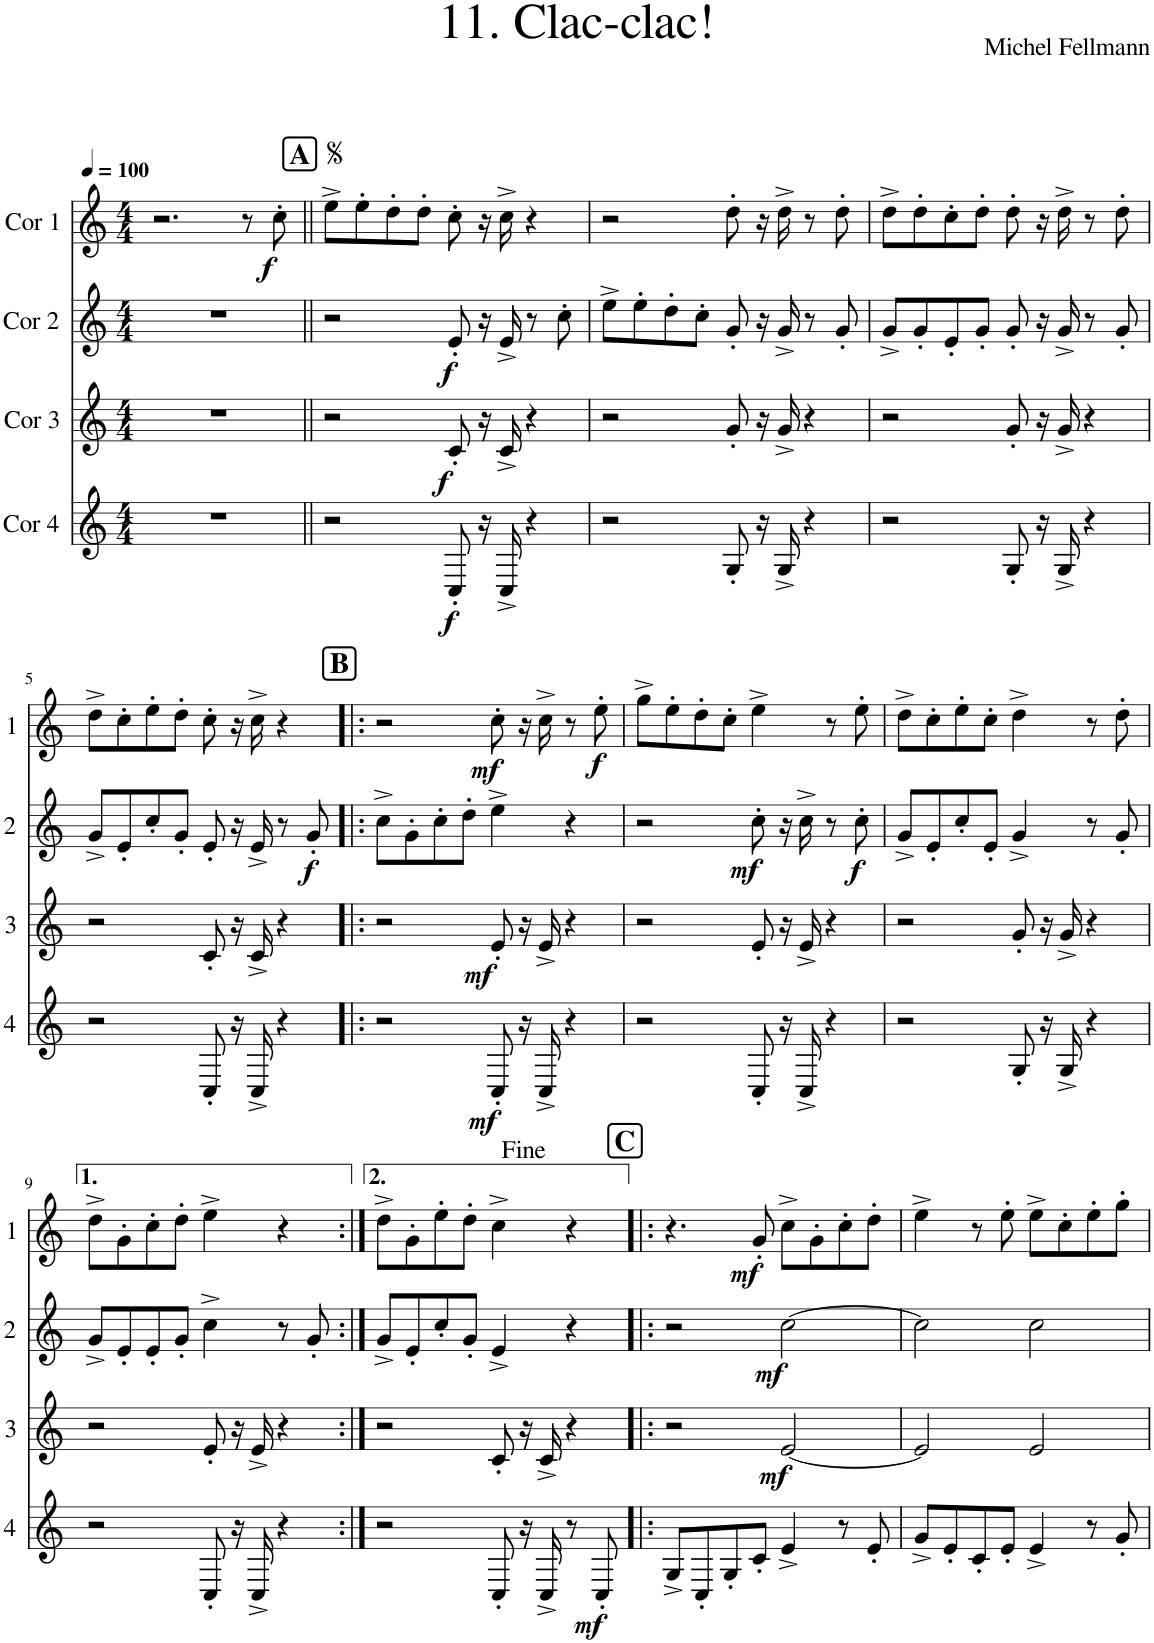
**kern	**dynam	**kern	**dynam	**kern	**dynam	**kern	**dynam
*part4	*part4	*part3	*part3	*part2	*part2	*part1	*part1
*staff4	*staff4	*staff3	*staff3	*staff2	*staff2	*staff1	*staff1
*I"Cor 4	*	*I"Cor 3	*	*I"Cor 2	*	*I"Cor 1	*
*clefG2	*	*clefG2	*	*clefG2	*	*clefG2	*
*Trd4c7	*	*Trd4c7	*	*Trd4c7	*	*Trd4c7	*
*k[]	*	*k[]	*	*k[]	*	*k[]	*
*M4/4	*	*M4/4	*	*M4/4	*	*M4/4	*
*MM100	*	*MM100	*	*MM100	*	*MM100	*
=1	=1	=1	=1	=1	=1	=1	=1
1r	.	1r	.	1r	.	2.r	.
.	.	.	.	.	.	8r	.
!	!	!	!	!	!	!	!LO:DY:b
.	.	.	.	.	.	8cc'\	f
!!LO:REH:place=s1:a:B:cj:fs=14:t=A
=2||	=2||	=2||	=2||	=2||	=2||	=2||	=2||
2r	.	2r	.	2r	.	8ee^\L	.
.	.	.	.	.	.	8ee'\	.
.	.	.	.	.	.	8dd'\	.
.	.	.	.	.	.	8dd'\J	.
!	!LO:DY:b	!	!LO:DY:b	!	!LO:DY:b	!	!
8C'/	f	8c'/	f	8e'/	f	8cc'\	.
16r	.	16r	.	16r	.	16r	.
16C^/	.	16c^/	.	16e^/	.	16cc^\	.
4r	.	4r	.	8r	.	4r	.
.	.	.	.	8cc'\	.	.	.
=3	=3	=3	=3	=3	=3	=3	=3
2r	.	2r	.	8ee^\L	.	2r	.
.	.	.	.	8ee'\	.	.	.
.	.	.	.	8dd'\	.	.	.
.	.	.	.	8cc'\J	.	.	.
8G'/	.	8g'/	.	8g'/	.	8dd'\	.
16r	.	16r	.	16r	.	16r	.
16G^/	.	16g^/	.	16g^/	.	16dd^\	.
4r	.	4r	.	8r	.	8r	.
.	.	.	.	8g'/	.	8dd'\	.
=4	=4	=4	=4	=4	=4	=4	=4
2r	.	2r	.	8g^/L	.	8dd^\L	.
.	.	.	.	8g'/	.	8dd'\	.
.	.	.	.	8e'/	.	8cc'\	.
.	.	.	.	8g'/J	.	8dd'\J	.
8G'/	.	8g'/	.	8g'/	.	8dd'\	.
16r	.	16r	.	16r	.	16r	.
16G^/	.	16g^/	.	16g^/	.	16dd^\	.
4r	.	4r	.	8r	.	8r	.
.	.	.	.	8g'/	.	8dd'\	.
!!LO:LB:g=z
=5	=5	=5	=5	=5	=5	=5	=5
2r	.	2r	.	8g^/L	.	8dd^\L	.
.	.	.	.	8e'/	.	8cc'\	.
.	.	.	.	8cc'/	.	8ee'\	.
.	.	.	.	8g'/J	.	8dd'\J	.
8C'/	.	8c'/	.	8e'/	.	8cc'\	.
16r	.	16r	.	16r	.	16r	.
16C^/	.	16c^/	.	16e^/	.	16cc^\	.
4r	.	4r	.	8r	.	4r	.
!	!	!	!	!	!LO:DY:b	!	!
.	.	.	.	8g'/	f	.	.
!!LO:REH:place=s1:a:B:cj:fs=14:t=B
=6!|:	=6!|:	=6!|:	=6!|:	=6!|:	=6!|:	=6!|:	=6!|:
2r	.	2r	.	8cc^\L	.	2r	.
.	.	.	.	8g'\	.	.	.
.	.	.	.	8cc'\	.	.	.
.	.	.	.	8dd'\J	.	.	.
!	!LO:DY:b	!	!LO:DY:b	!	!	!	!LO:DY:b
8C'/	mf	8e'/	mf	4ee^\	.	8cc'\	mf
16r	.	16r	.	.	.	16r	.
16C^/	.	16e^/	.	.	.	16cc^\	.
4r	.	4r	.	4r	.	8r	.
!	!	!	!	!	!	!	!LO:DY:b
.	.	.	.	.	.	8ee'\	f
=7	=7	=7	=7	=7	=7	=7	=7
2r	.	2r	.	2r	.	8gg^\L	.
.	.	.	.	.	.	8ee'\	.
.	.	.	.	.	.	8dd'\	.
.	.	.	.	.	.	8cc'\J	.
!	!	!	!	!	!LO:DY:b	!	!
8C'/	.	8e'/	.	8cc'\	mf	4ee^\	.
16r	.	16r	.	16r	.	.	.
16C^/	.	16e^/	.	16cc^\	.	.	.
4r	.	4r	.	8r	.	8r	.
!	!	!	!	!	!LO:DY:b	!	!
.	.	.	.	8cc'\	f	8ee'\	.
=8	=8	=8	=8	=8	=8	=8	=8
2r	.	2r	.	8g^/L	.	8dd^\L	.
.	.	.	.	8e'/	.	8cc'\	.
.	.	.	.	8cc'/	.	8ee'\	.
.	.	.	.	8e'/J	.	8cc'\J	.
8G'/	.	8g'/	.	4g^/	.	4dd^\	.
16r	.	16r	.	.	.	.	.
16G^/	.	16g^/	.	.	.	.	.
4r	.	4r	.	8r	.	8r	.
.	.	.	.	8g'/	.	8dd'\	.
!!LO:LB:g=z
=9	=9	=9	=9	=9	=9	=9	=9
2r	.	2r	.	8g^/L	.	8dd^\L	.
.	.	.	.	8e'/	.	8g'\	.
.	.	.	.	8e'/	.	8cc'\	.
.	.	.	.	8g'/J	.	8dd'\J	.
8C'/	.	8e'/	.	4cc^\	.	4ee^\	.
16r	.	16r	.	.	.	.	.
16C^/	.	16e^/	.	.	.	.	.
4r	.	4r	.	8r	.	4r	.
.	.	.	.	8g'/	.	.	.
=10:|!	=10:|!	=10:|!	=10:|!	=10:|!	=10:|!	=10:|!	=10:|!
2r	.	2r	.	8g^/L	.	8dd^\L	.
.	.	.	.	8e'/	.	8g'\	.
.	.	.	.	8cc'/	.	8ee'\	.
.	.	.	.	8g'/J	.	8dd'\J	.
8C'/	.	8c'/	.	4e^/	.	4cc^\	.
16r	.	16r	.	.	.	.	.
16C^/	.	16c^/	.	.	.	.	.
8r	.	4r	.	4r	.	4r	.
!	!LO:DY:b	!	!	!	!	!	!
8C'/	mf	.	.	.	.	.	.
!!LO:REH:place=s1:a:B:cj:fs=14:t=C
=11!|:	=11!|:	=11!|:	=11!|:	=11!|:	=11!|:	=11!|:	=11!|:
8G^/L	.	2r	.	2r	.	4.r	.
8C'/	.	.	.	.	.	.	.
8G'/	.	.	.	.	.	.	.
!	!	!	!	!	!	!	!LO:DY:b
8c'/J	.	.	.	.	.	8g'/	mf
!	!	!	!LO:DY:b	!	!LO:DY:b	!	!
4e^/	.	[2e/	mf	[2cc\	mf	8cc^\L	.
.	.	.	.	.	.	8g'\	.
8r	.	.	.	.	.	8cc'\	.
8e'/	.	.	.	.	.	8dd'\J	.
=12	=12	=12	=12	=12	=12	=12	=12
8g^/L	.	2e/]	.	2cc\]	.	4ee^\	.
8e'/	.	.	.	.	.	.	.
8c'/	.	.	.	.	.	8r	.
8e'/J	.	.	.	.	.	8ee'\	.
4e^/	.	2e/	.	2cc\	.	8ee^\L	.
.	.	.	.	.	.	8cc'\	.
8r	.	.	.	.	.	8ee'\	.
8g'/	.	.	.	.	.	8gg'\J	.
=	=	=	=	=	=	=	=
*-	*-	*-	*-	*-	*-	*-	*-
